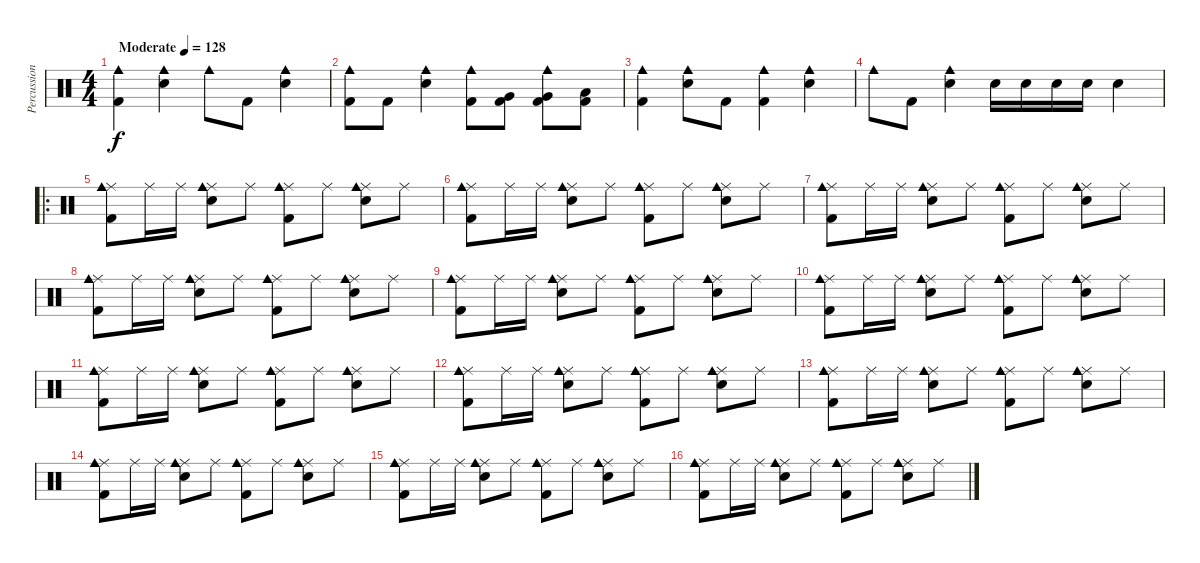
\track ("Percussion" "Percussion") {instrument percussion}
\staff {score}
\articulation defaults
\ts (4 4)
\tempo (128 "Moderate")
\clef neutral
\ks c
("Cowbell medium (hit)" "Kick (hit) 2").4{dy f} ("Cowbell medium (hit)" "Snare (hit) 2").4 "Cowbell medium (hit)".8 "Kick (hit) 2".8 ("Cowbell medium (hit)" "Snare (hit) 2").4 |
("Cowbell medium (hit)" "Kick (hit) 2").8 "Kick (hit) 2".8 ("Cowbell medium (hit)" "Snare (hit) 2").4 ("Cowbell medium (hit)" "Kick (hit) 2").8 ("Very Low Tom (hit)" "Kick (hit) 2").8 ("Cowbell medium (hit)" "Very Low Tom (hit)" "Kick (hit) 2").8 ("Low Floor Tom (hit)" "Kick (hit) 2").8 |
("Cowbell medium (hit)" "Kick (hit) 2").4 ("Cowbell medium (hit)" "Snare (hit) 2").8 "Kick (hit) 2".8 ("Cowbell medium (hit)" "Kick (hit) 2").4 ("Cowbell medium (hit)" "Snare (hit) 2").4 |
"Cowbell medium (hit)".8 "Kick (hit) 2".8 ("Cowbell medium (hit)" "Snare (hit) 2").4 "Snare (hit) 2".16 "Snare (hit) 2".16 "Snare (hit) 2".16 "Snare (hit) 2".16 "Snare (hit) 2".4 |
\ro
("Ride (middle)" "Kick (hit) 2" "Cowbell medium (hit)").8 "Ride (middle)".16 "Ride (middle)".16 ("Ride (middle)" "Snare (hit) 2" "Cowbell medium (hit)").8 "Ride (middle)".8 ("Ride (middle)" "Kick (hit) 2" "Cowbell medium (hit)").8 "Ride (middle)".8 ("Ride (middle)" "Snare (hit) 2" "Cowbell medium (hit)").8 "Ride (middle)".8 |
("Ride (middle)" "Kick (hit) 2" "Cowbell medium (hit)").8 "Ride (middle)".16 "Ride (middle)".16 ("Ride (middle)" "Snare (hit) 2" "Cowbell medium (hit)").8 "Ride (middle)".8 ("Ride (middle)" "Kick (hit) 2" "Cowbell medium (hit)").8 "Ride (middle)".8 ("Ride (middle)" "Snare (hit) 2" "Cowbell medium (hit)").8 "Ride (middle)".8 |
("Ride (middle)" "Kick (hit) 2" "Cowbell medium (hit)").8 "Ride (middle)".16 "Ride (middle)".16 ("Ride (middle)" "Snare (hit) 2" "Cowbell medium (hit)").8 "Ride (middle)".8 ("Ride (middle)" "Kick (hit) 2" "Cowbell medium (hit)").8 "Ride (middle)".8 ("Ride (middle)" "Snare (hit) 2" "Cowbell medium (hit)").8 "Ride (middle)".8 |
("Ride (middle)" "Kick (hit) 2" "Cowbell medium (hit)").8 "Ride (middle)".16 "Ride (middle)".16 ("Ride (middle)" "Snare (hit) 2" "Cowbell medium (hit)").8 "Ride (middle)".8 ("Ride (middle)" "Kick (hit) 2" "Cowbell medium (hit)").8 "Ride (middle)".8 ("Ride (middle)" "Snare (hit) 2" "Cowbell medium (hit)").8 "Ride (middle)".8 |
("Ride (middle)" "Kick (hit) 2" "Cowbell medium (hit)").8 "Ride (middle)".16 "Ride (middle)".16 ("Ride (middle)" "Snare (hit) 2" "Cowbell medium (hit)").8 "Ride (middle)".8 ("Ride (middle)" "Kick (hit) 2" "Cowbell medium (hit)").8 "Ride (middle)".8 ("Ride (middle)" "Snare (hit) 2" "Cowbell medium (hit)").8 "Ride (middle)".8 |
("Ride (middle)" "Kick (hit) 2" "Cowbell medium (hit)").8 "Ride (middle)".16 "Ride (middle)".16 ("Ride (middle)" "Snare (hit) 2" "Cowbell medium (hit)").8 "Ride (middle)".8 ("Ride (middle)" "Kick (hit) 2" "Cowbell medium (hit)").8 "Ride (middle)".8 ("Ride (middle)" "Snare (hit) 2" "Cowbell medium (hit)").8 "Ride (middle)".8 |
("Ride (middle)" "Kick (hit) 2" "Cowbell medium (hit)").8 "Ride (middle)".16 "Ride (middle)".16 ("Ride (middle)" "Snare (hit) 2" "Cowbell medium (hit)").8 "Ride (middle)".8 ("Ride (middle)" "Kick (hit) 2" "Cowbell medium (hit)").8 "Ride (middle)".8 ("Ride (middle)" "Snare (hit) 2" "Cowbell medium (hit)").8 "Ride (middle)".8 |
("Ride (middle)" "Kick (hit) 2" "Cowbell medium (hit)").8 "Ride (middle)".16 "Ride (middle)".16 ("Ride (middle)" "Snare (hit) 2" "Cowbell medium (hit)").8 "Ride (middle)".8 ("Ride (middle)" "Kick (hit) 2" "Cowbell medium (hit)").8 "Ride (middle)".8 ("Ride (middle)" "Snare (hit) 2" "Cowbell medium (hit)").8 "Ride (middle)".8 |
("Ride (middle)" "Kick (hit) 2" "Cowbell medium (hit)").8 "Ride (middle)".16 "Ride (middle)".16 ("Ride (middle)" "Snare (hit) 2" "Cowbell medium (hit)").8 "Ride (middle)".8 ("Ride (middle)" "Kick (hit) 2" "Cowbell medium (hit)").8 "Ride (middle)".8 ("Ride (middle)" "Snare (hit) 2" "Cowbell medium (hit)").8 "Ride (middle)".8 |
("Ride (middle)" "Kick (hit) 2" "Cowbell medium (hit)").8 "Ride (middle)".16 "Ride (middle)".16 ("Ride (middle)" "Snare (hit) 2" "Cowbell medium (hit)").8 "Ride (middle)".8 ("Ride (middle)" "Kick (hit) 2" "Cowbell medium (hit)").8 "Ride (middle)".8 ("Ride (middle)" "Snare (hit) 2" "Cowbell medium (hit)").8 "Ride (middle)".8 |
("Ride (middle)" "Kick (hit) 2" "Cowbell medium (hit)").8 "Ride (middle)".16 "Ride (middle)".16 ("Ride (middle)" "Snare (hit) 2" "Cowbell medium (hit)").8 "Ride (middle)".8 ("Ride (middle)" "Kick (hit) 2" "Cowbell medium (hit)").8 "Ride (middle)".8 ("Ride (middle)" "Snare (hit) 2" "Cowbell medium (hit)").8 "Ride (middle)".8 |
("Ride (middle)" "Kick (hit) 2" "Cowbell medium (hit)").8 "Ride (middle)".16 "Ride (middle)".16 ("Ride (middle)" "Snare (hit) 2" "Cowbell medium (hit)").8 "Ride (middle)".8 ("Ride (middle)" "Kick (hit) 2" "Cowbell medium (hit)").8 "Ride (middle)".8 ("Ride (middle)" "Snare (hit) 2" "Cowbell medium (hit)").8 "Ride (middle)".8
